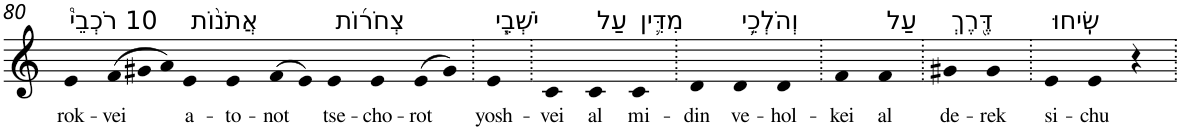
**kern	**text
*part1	*part1
*staff1	*staff1
*I"Piano	*
*I'Pno	*
!!LO:PB:g=z
*clefG2	*
*k[]	*
=80	=80
!LO:TX:a:t=10 רֹכְבֵי֩	!
!	!LO:LY:b
4e	rok-
*Xtuplet	*
!	!LO:LY:b
(>12f	-vei
12g#X	.
12a)	.
!LO:TX:a:t=אֲתֹנ֨וֹת	!
!	!LO:LY:b
4e	a-
!	!LO:LY:b
4e	-to-
!	!LO:LY:b
(>8f	-not
8e)	.
!LO:TX:a:t=צְחֹר֜וֹת	!
!	!LO:LY:b
4e	tse-
!	!LO:LY:b
4e	-cho-
!	!LO:LY:b
(>8e	-rot
8g#)	.
=81.	=81.
!LO:TX:a:t=יֹשְׁבֵ֧י	!
!	!LO:LY:b
4e	yosh-
=82.	=82.
!	!LO:LY:b
4c	-vei
!LO:TX:a:t=עַל	!
!	!LO:LY:b
4c	al
!LO:TX:a:t=מִדִּ֛ין	!
!	!LO:LY:b
4c	mi-
=83.	=83.
!	!LO:LY:b
4d	-din
!LO:TX:a:t=וְהֹלְכֵ֥י	!
!	!LO:LY:b
4d	ve-
!	!LO:LY:b
4d	-hol-
=84.	=84.
!	!LO:LY:b
4f	-kei
!LO:TX:a:t=עַל	!
!	!LO:LY:b
4f	al
=85.	=85.
!LO:TX:a:t=דֶּ֖רֶךְ	!
!	!LO:LY:b
4g#X	de-
!	!LO:LY:b
4g#	-rek
=86.	=86.
!LO:TX:a:t=שִֽׂיחוּ	!
!	!LO:LY:b
4e	si-
!	!LO:LY:b
4e	-chu
4r	.
=.	=.
*-	*-
